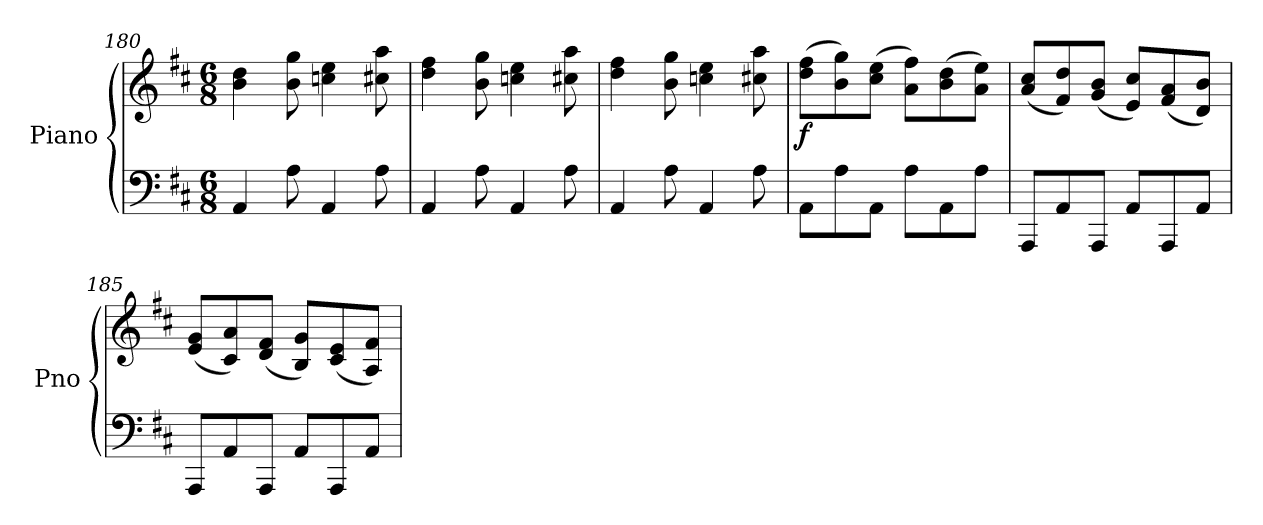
**kern	**kern	**dynam
*part1	*part1	*part1
*staff2	*staff1	*staff1/2
*I"Piano	*	*
*I'Pno	*	*
*clefF4	*clefG2	*
*k[f#c#]	*k[f#c#]	*
*M6/8	*M6/8	*
=180	=180	=180
4AA/	4b\ 4dd\	.
8A\	8b\ 8gg\	.
4AA/	4ccn\ 4ee\	.
8A\	8cc#X\ 8aa\	.
=181	=181	=181
4AA/	4dd\ 4ff#\	.
8A\	8b\ 8gg\	.
4AA/	4ccn\ 4ee\	.
8A\	8cc#X\ 8aa\	.
=182	=182	=182
4AA/	4dd\ 4ff#\	.
8A\	8b\ 8gg\	.
4AA/	4ccn\ 4ee\	.
8A\	8cc#X\ 8aa\	.
=183	=183	=183
!	!	!LO:DY:b
8AA\L	(8dd\ 8ff#\L	f
8A\	8b\ 8gg\)	.
8AA\J	(8cc#\ 8ee\J	.
8A\L	8a\ 8ff#\L)	.
8AA\	(8b\ 8dd\	.
8A\J	8a\ 8ee\J)	.
=184	=184	=184
8AAA/L	(8a/ 8cc#/L	.
8AA/	8f#/ 8dd/)	.
8AAA/J	(8g/ 8b/J	.
8AA/L	8e/ 8cc#/L)	.
8AAA/	(8f#/ 8a/	.
8AA/J	8d/ 8b/J)	.
=185	=185	=185
8AAA/L	(8e/ 8g/L	.
8AA/	8c#/ 8a/)	.
8AAA/J	(8d/ 8f#/J	.
8AA/L	8B/ 8g/L)	.
8AAA/	(8c#/ 8e/	.
8AA/J	8A/ 8f#/J)	.
=	=	=
*-	*-	*-
